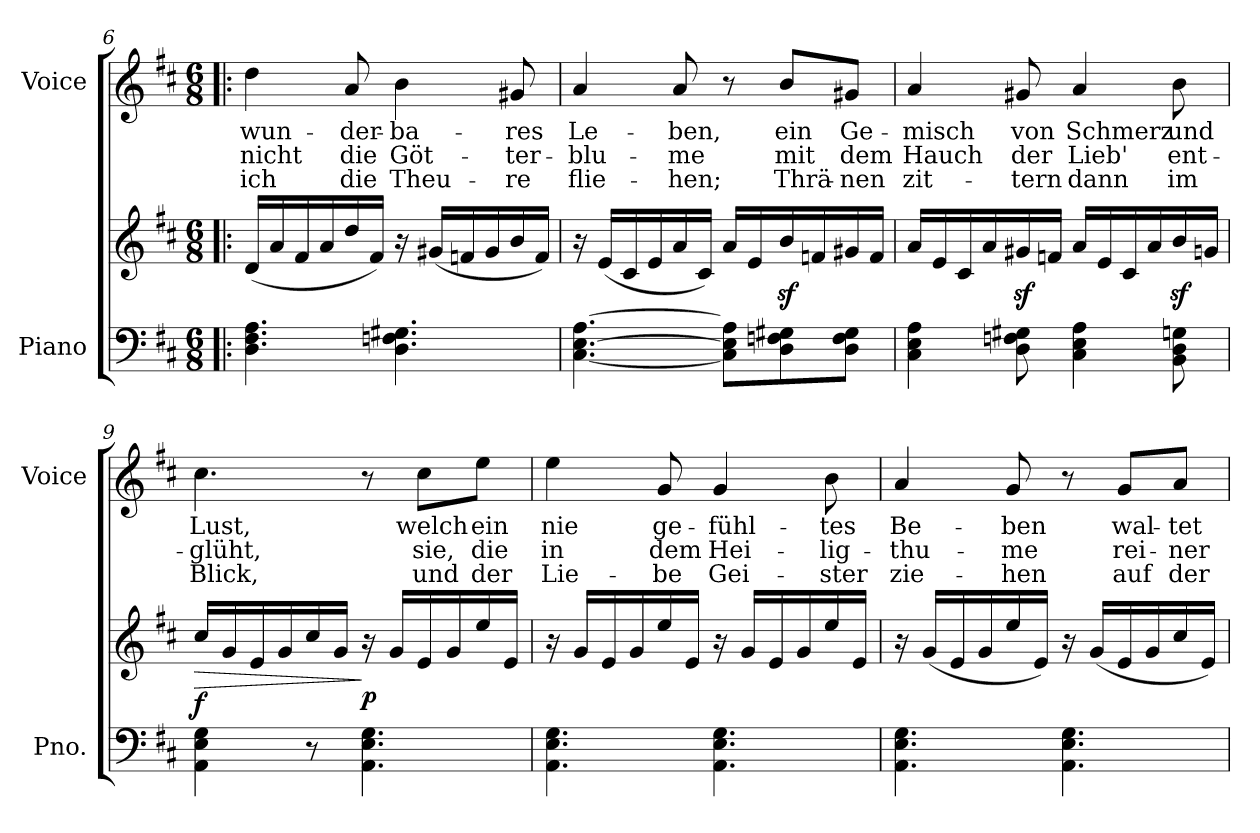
**kern	**kern	**dynam	**kern	**text	**text	**text
*part2	*part2	*part2	*part1	*part1	*part1	*part1
*staff3	*staff2	*staff2/3	*staff1	*staff1	*staff1	*staff1
*I"Piano	*	*	*I"Voice	*	*	*
*I'Pno.	*	*	*I'Voice	*	*	*
*clefF4	*clefG2	*	*clefG2	*	*	*
*k[f#c#]	*k[f#c#]	*	*k[f#c#]	*	*	*
*D:	*D:	*	*D:	*	*	*
*M6/8	*M6/8	*	*M6/8	*	*	*
=6!|:	=6!|:	=6!|:	=6!|:	=6!|:	=6!|:	=6!|:
!	!	!	!	!LO:LY:b:color=#000000	!LO:LY:b:color=#000000	!LO:LY:b:color=#000000
4.Di\ 4.F#i 4.Ai	(16di/LL	.	4ddi\	wun-	nicht	ich
.	16ai/	.	.	.	.	.
.	16f#i/	.	.	.	.	.
.	16ai/	.	.	.	.	.
!	!	!	!	!LO:LY:b:color=#000000	!LO:LY:b:color=#000000	!LO:LY:b:color=#000000
.	16ddi/	.	8ai/	-der-	die	die
.	16f#i/JJ)	.	.	.	.	.
!	!	!	!	!LO:LY:b:color=#000000	!LO:LY:b:color=#000000	!LO:LY:b:color=#000000
4.Di\ 4.Fni 4.G#Xi	16r	.	4bi\	-ba-	Göt-	Theu-
.	(16g#Xi/LL	.	.	.	.	.
.	16fni/	.	.	.	.	.
.	16g#i/	.	.	.	.	.
!	!	!	!	!LO:LY:b:color=#000000	!LO:LY:b:color=#000000	!LO:LY:b:color=#000000
.	16bi/	.	8g#Xi/	-res	-ter-	-re
.	16fi/JJ)	.	.	.	.	.
=7	=7	=7	=7	=7	=7	=7
!	!	!	!	!LO:LY:b:color=#000000	!LO:LY:b:color=#000000	!LO:LY:b:color=#000000
[<4.C#i\ [>4.Ei [>4.Ai	16r	.	4ai/	Le-	-blu-	flie-
.	(16ei/LL	.	.	.	.	.
.	16c#i/	.	.	.	.	.
.	16ei/	.	.	.	.	.
!	!	!	!	!LO:LY:b:color=#000000	!LO:LY:b:color=#000000	!LO:LY:b:color=#000000
.	16ai/	.	8ai/	-ben,	-me	-hen;
.	16c#i/JJ)	.	.	.	.	.
8C#i\] 8Ei] 8Ai]L	16ai/LL	.	8r	.	.	.
.	16ei/	.	.	.	.	.
!	!	!	!	!LO:LY:b:color=#000000	!LO:LY:b:color=#000000	!LO:LY:b:color=#000000
8Di\ 8Fni 8G#Xi	16bzi/	.	8bi/L	ein	mit	Thrä-
.	16fni/	.	.	.	.	.
!	!	!	!	!LO:LY:b:color=#000000	!LO:LY:b:color=#000000	!LO:LY:b:color=#000000
8Di\ 8Fi 8G#iJ	16g#Xi/	.	8g#Xi/J	Ge-	dem	-nen
.	16fi/JJ	.	.	.	.	.
=8	=8	=8	=8	=8	=8	=8
!	!	!	!	!LO:LY:b:color=#000000	!LO:LY:b:color=#000000	!LO:LY:b:color=#000000
4C#i\ 4Ei 4Ai	16ai/LL	.	4ai/	-misch	Hauch	zit-
.	16ei/	.	.	.	.	.
.	16c#i/	.	.	.	.	.
.	16ai/	.	.	.	.	.
!	!	!	!	!LO:LY:b:color=#000000	!LO:LY:b:color=#000000	!LO:LY:b:color=#000000
8Di\ 8Fni 8G#Xi	16g#Xzi/	.	8g#Xi/	von	der	-tern
.	16fni/JJ	.	.	.	.	.
!	!	!	!	!LO:LY:b:color=#000000	!LO:LY:b:color=#000000	!LO:LY:b:color=#000000
4C#i\ 4Ei 4Ai	16ai/LL	.	4ai/	Schmerz	Lieb'	dann
.	16ei/	.	.	.	.	.
.	16c#i/	.	.	.	.	.
.	16ai/	.	.	.	.	.
!	!	!	!	!LO:LY:b:color=#000000	!LO:LY:b:color=#000000	!LO:LY:b:color=#000000
8BBi\ 8Di 8Gni	16bzi/	.	8bi\	und	ent-	im
.	16gni/JJ	.	.	.	.	.
!!LO:LB:g=z
=9	=9	=9	=9	=9	=9	=9
!	!	!LO:HP:b	!	!	!	!
!	!	!	!	!LO:LY:b:color=#000000	!LO:LY:b:color=#000000	!LO:LY:b:color=#000000
4AAi\ 4Ei 4Gi	16cc#i/LL	> f	4.cc#i\	Lust,	-glüht,	Blick,
.	16gi/	.	.	.	.	.
.	16ei/	.	.	.	.	.
.	16gi/	.	.	.	.	.
8r	16cc#i/	.	.	.	.	.
.	16gi/JJ	.	.	.	.	.
4.AAi\ 4.Ei 4.Gi	16r	] p	8r	.	.	.
.	16gi/LL	.	.	.	.	.
!	!	!	!	!LO:LY:b:color=#000000	!LO:LY:b:color=#000000	!LO:LY:b:color=#000000
.	16ei/	.	8cc#i\L	welch	sie,	und
.	16gi/	.	.	.	.	.
!	!	!	!	!LO:LY:b:color=#000000	!LO:LY:b:color=#000000	!LO:LY:b:color=#000000
.	16eei/	.	8eei\J	ein	die	der
.	16ei/JJ	.	.	.	.	.
=10	=10	=10	=10	=10	=10	=10
!	!	!	!	!LO:LY:b:color=#000000	!LO:LY:b:color=#000000	!LO:LY:b:color=#000000
4.AAi\ 4.Ei 4.Gi	16r	.	4eei\	nie	in	Lie-
.	16gi/LL	.	.	.	.	.
.	16ei/	.	.	.	.	.
.	16gi/	.	.	.	.	.
!	!	!	!	!LO:LY:b:color=#000000	!LO:LY:b:color=#000000	!LO:LY:b:color=#000000
.	16eei/	.	8gi/	ge-	dem	-be
.	16ei/JJ	.	.	.	.	.
!	!	!	!	!LO:LY:b:color=#000000	!LO:LY:b:color=#000000	!LO:LY:b:color=#000000
4.AAi\ 4.Ei 4.Gi	16r	.	4gi/	-fühl-	Hei-	Gei-
.	16gi/LL	.	.	.	.	.
.	16ei/	.	.	.	.	.
.	16gi/	.	.	.	.	.
!	!	!	!	!LO:LY:b:color=#000000	!LO:LY:b:color=#000000	!LO:LY:b:color=#000000
.	16eei/	.	8bi\	-tes	-lig-	-ster
.	16ei/JJ	.	.	.	.	.
=11	=11	=11	=11	=11	=11	=11
!	!	!	!	!LO:LY:b:color=#000000	!LO:LY:b:color=#000000	!LO:LY:b:color=#000000
4.AAi\ 4.Ei 4.Gi	16r	.	4ai/	Be-	-thu-	zie-
.	(16gi/LL	.	.	.	.	.
.	16ei/	.	.	.	.	.
.	16gi/	.	.	.	.	.
!	!	!	!	!LO:LY:b:color=#000000	!LO:LY:b:color=#000000	!LO:LY:b:color=#000000
.	16eei/	.	8gi/	-ben	-me	-hen
.	16ei/JJ)	.	.	.	.	.
4.AAi\ 4.Ei 4.Gi	16r	.	8r	.	.	.
.	(16gi/LL	.	.	.	.	.
!	!	!	!	!LO:LY:b:color=#000000	!LO:LY:b:color=#000000	!LO:LY:b:color=#000000
.	16ei/	.	8gi/L	wal-	rei-	auf
.	16gi/	.	.	.	.	.
!	!	!	!	!LO:LY:b:color=#000000	!LO:LY:b:color=#000000	!LO:LY:b:color=#000000
.	16cc#i/	.	8ai/J	-tet	-ner	der
.	16ei/JJ)	.	.	.	.	.
=	=	=	=	=	=	=
*-	*-	*-	*-	*-	*-	*-
